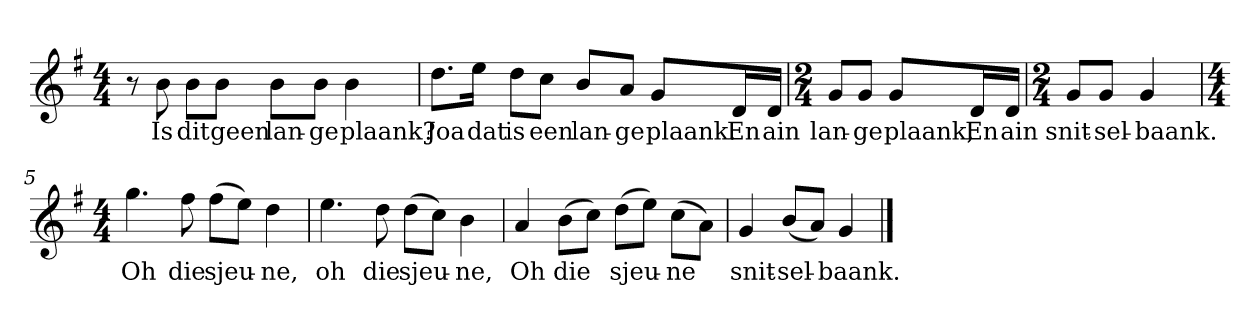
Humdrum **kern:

**kern	**text
*part1	*part1
*staff1	*staff1
*clefG2	*
*k[f#]	*
*G:	*
*M4/4	*
*MM120	*
=1	=1
8r	.
8b	Is
8b\L	dit
8b\J	geen
8b\L	lan-
8b\J	-ge
4b	plaank?
=2	=2
8.dd\L	Joa
16ee\Jk	dat
8dd\L	is
8cc\J	een
8b/L	lan-
8a/J	-ge
8g/L	plaank.
16d/L	En
16d/JJ	ain
=3	=3
*M2/4	*
8g/L	lan-
8g/J	-ge
8g/L	plaank,
16d/L	En
16d/JJ	ain
=4	=4
*M2/4	*
8g/L	snit-
8g/J	-sel-
4g	-baank.
=5	=5
*M4/4	*
4.gg	Oh
8ff#	die
(8ff#\L	sjeu-
8ee\J)	.
4dd	-ne,
=6	=6
4.ee	oh
8dd	die
(8dd\L	sjeu-
8cc\J)	.
4b	-ne,
=7	=7
4a	Oh
(8b\L	die
8cc\J)	.
(8dd\L	sjeu-
8ee\J)	.
(8cc\L	-ne
8a\J)	.
=8	=8
4g	snit-
(8b/L	-sel-
8a/J)	.
4g	-baank.
==	==
*-	*-
